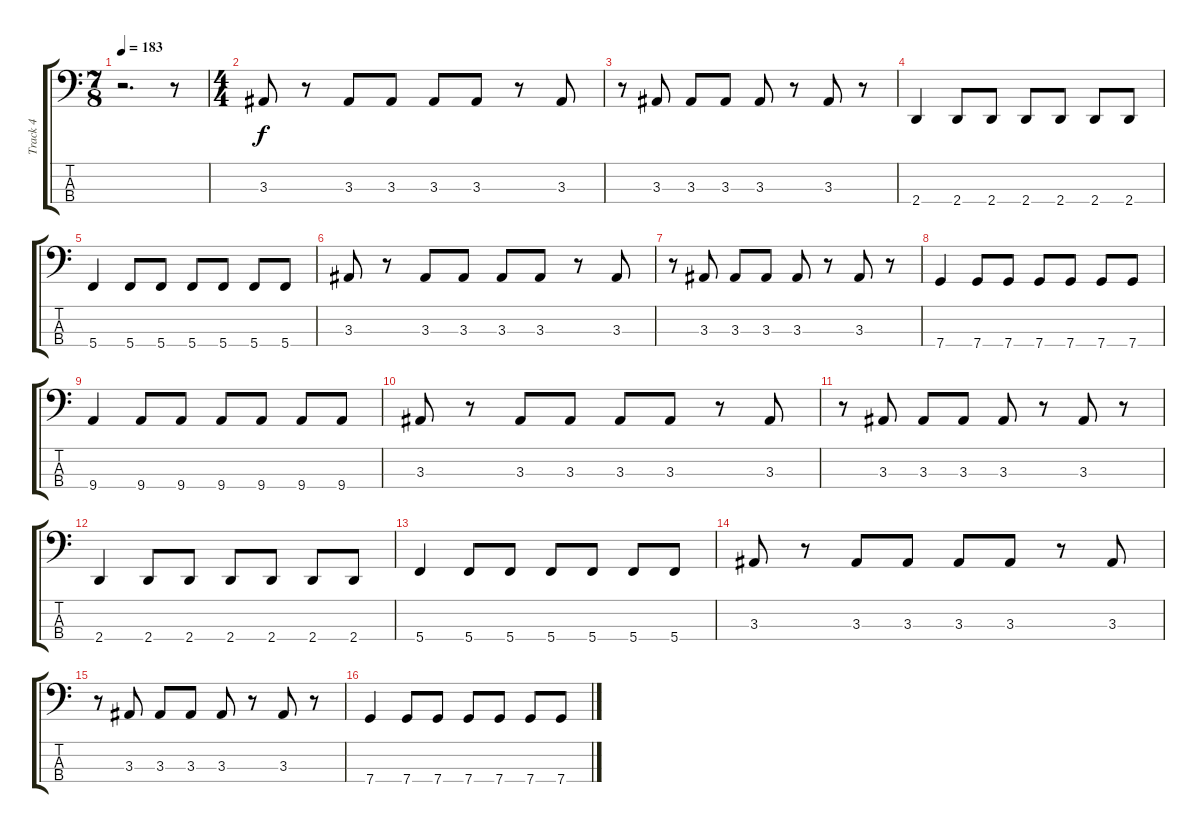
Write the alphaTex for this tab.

\track ("Track 4" "Track 4") {instrument acousticbass}
\staff {score tabs}
\tuning (F2 C2 G1 C1) {hide}
\ts (7 8)
\tempo 183
\clef f4
\ks c
r.2{d dy f} r.8 |
\ts (4 4)
3.3.8 r.8 3.3.8 3.3.8 3.3.8 3.3.8 r.8 3.3.8 |
r.8 3.3.8 3.3.8 3.3.8 3.3.8 r.8 3.3.8 r.8 |
2.4.4 2.4.8 2.4.8 2.4.8 2.4.8 2.4.8 2.4.8 |
5.4.4 5.4.8 5.4.8 5.4.8 5.4.8 5.4.8 5.4.8 |
3.3.8 r.8 3.3.8 3.3.8 3.3.8 3.3.8 r.8 3.3.8 |
r.8 3.3.8 3.3.8 3.3.8 3.3.8 r.8 3.3.8 r.8 |
7.4.4 7.4.8 7.4.8 7.4.8 7.4.8 7.4.8 7.4.8 |
9.4.4 9.4.8 9.4.8 9.4.8 9.4.8 9.4.8 9.4.8 |
3.3.8 r.8 3.3.8 3.3.8 3.3.8 3.3.8 r.8 3.3.8 |
r.8 3.3.8 3.3.8 3.3.8 3.3.8 r.8 3.3.8 r.8 |
2.4.4 2.4.8 2.4.8 2.4.8 2.4.8 2.4.8 2.4.8 |
5.4.4 5.4.8 5.4.8 5.4.8 5.4.8 5.4.8 5.4.8 |
3.3.8 r.8 3.3.8 3.3.8 3.3.8 3.3.8 r.8 3.3.8 |
r.8 3.3.8 3.3.8 3.3.8 3.3.8 r.8 3.3.8 r.8 |
7.4.4 7.4.8 7.4.8 7.4.8 7.4.8 7.4.8 7.4.8
